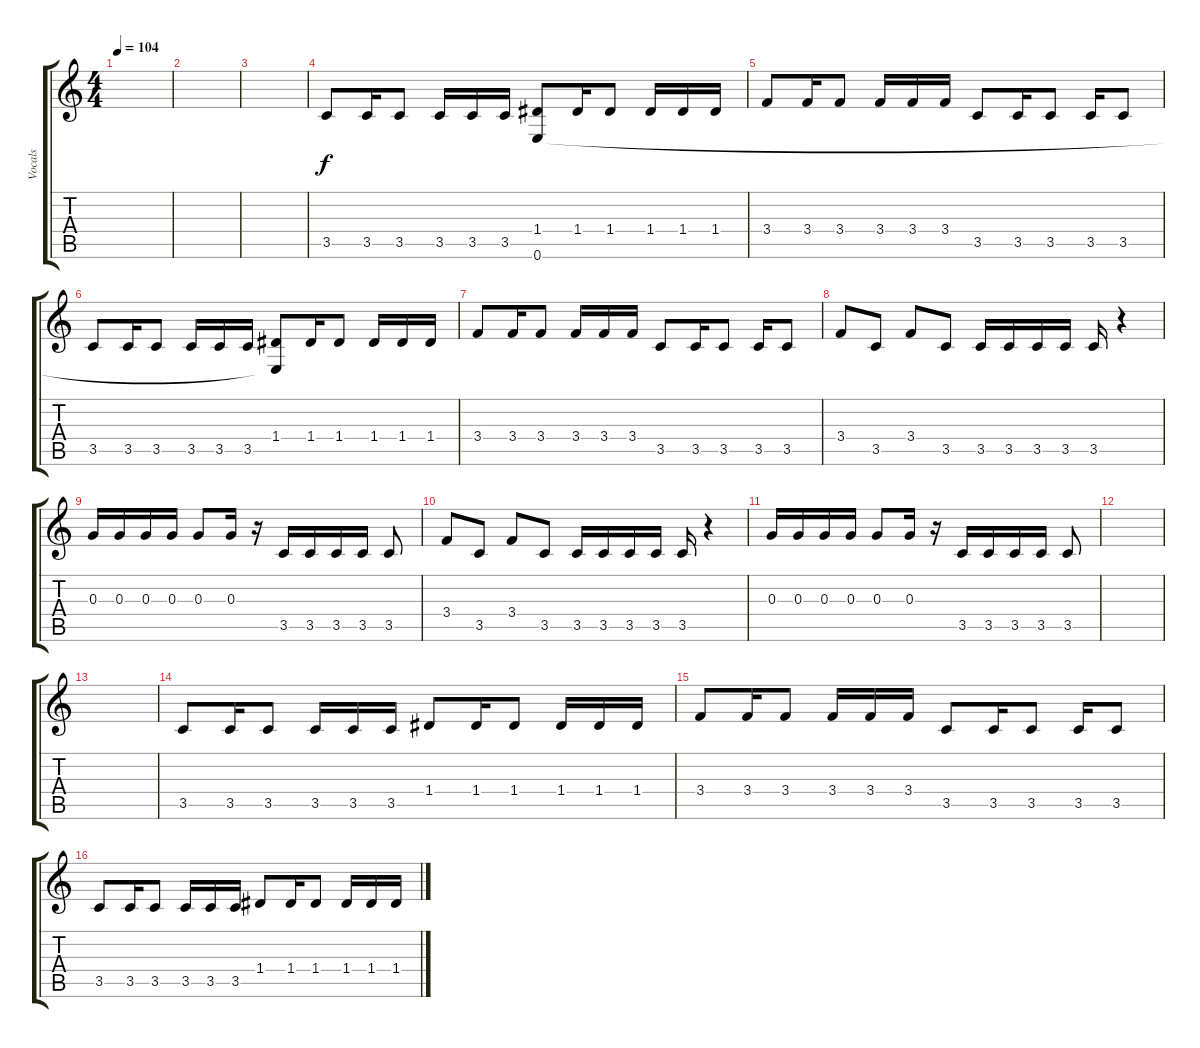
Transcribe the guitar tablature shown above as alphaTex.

\track ("Vocals" "Vocals") {instrument distortionguitar}
\staff {score tabs}
\tuning (E4 B3 G3 D3 A2 E2) {hide}
\ts (4 4)
\tempo 104
\clef g2
\ks c
|
|
|
3.5.8 3.5.16 3.5.8 3.5.16 3.5.16 3.5.16 (1.4 0.6).8 1.4.16 1.4.8 1.4.16 1.4.16 1.4.16 |
3.4.8 3.4.16 3.4.8 3.4.16 3.4.16 3.4.16 3.5.8 3.5.16 3.5.8 3.5.16 3.5.8 |
3.5.8 3.5.16 3.5.8 3.5.16 3.5.16 3.5.16 (1.4 0.6{t}).8 1.4.16 1.4.8 1.4.16 1.4.16 1.4.16 |
3.4.8 3.4.16 3.4.8 3.4.16 3.4.16 3.4.16 3.5.8 3.5.16 3.5.8 3.5.16 3.5.8 |
3.4.8 3.5.8 3.4.8 3.5.8 3.5.16 3.5.16 3.5.16 3.5.16 3.5.16 r.4 |
0.3.16 0.3.16 0.3.16 0.3.16 0.3.8 0.3.16 r.16 3.5.16 3.5.16 3.5.16 3.5.16 3.5.8 |
3.4.8 3.5.8 3.4.8 3.5.8 3.5.16 3.5.16 3.5.16 3.5.16 3.5.16 r.4 |
0.3.16 0.3.16 0.3.16 0.3.16 0.3.8 0.3.16 r.16 3.5.16 3.5.16 3.5.16 3.5.16 3.5.8 |
|
|
3.5.8 3.5.16 3.5.8 3.5.16 3.5.16 3.5.16 1.4.8 1.4.16 1.4.8 1.4.16 1.4.16 1.4.16 |
3.4.8 3.4.16 3.4.8 3.4.16 3.4.16 3.4.16 3.5.8 3.5.16 3.5.8 3.5.16 3.5.8 |
3.5.8 3.5.16 3.5.8 3.5.16 3.5.16 3.5.16 1.4.8 1.4.16 1.4.8 1.4.16 1.4.16 1.4.16
